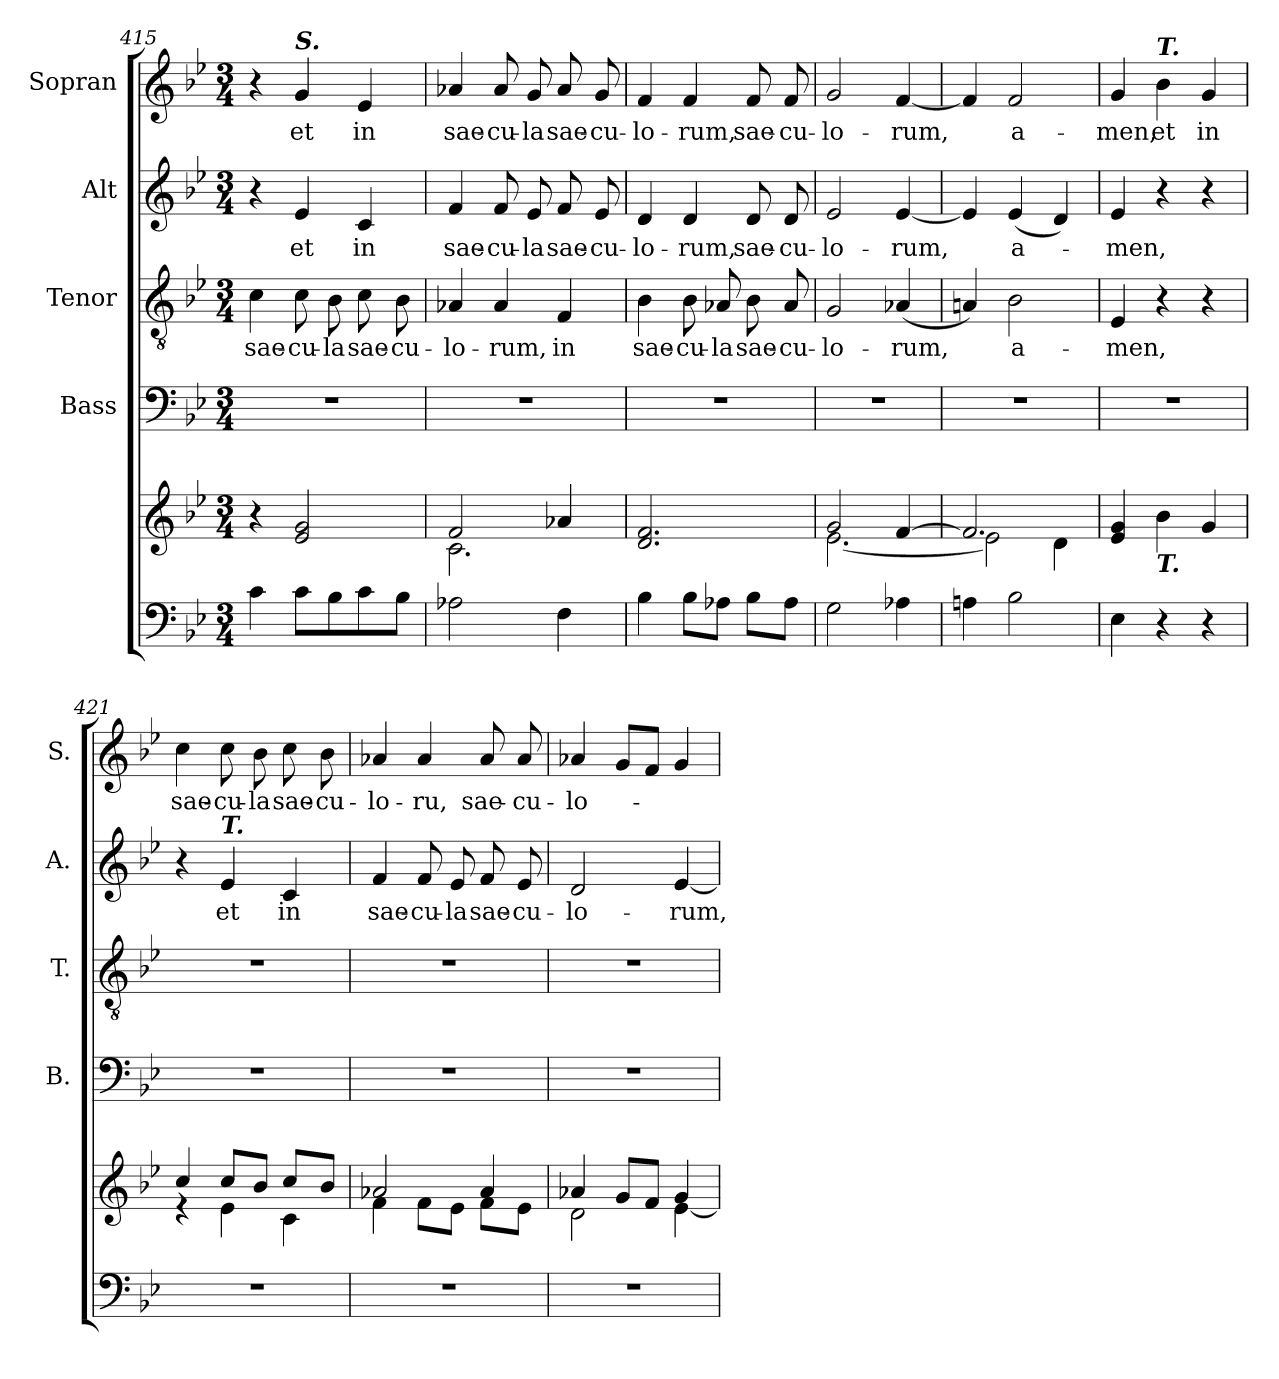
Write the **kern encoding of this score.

**kern	**kern	**kern	**kern	**text	**kern	**text	**kern	**text
*part5	*part5	*part4	*part3	*part3	*part2	*part2	*part1	*part1
*staff6	*staff5	*staff4	*staff3	*staff3	*staff2	*staff2	*staff1	*staff1
*	*	*I"Bass	*I"Tenor	*	*I"Alt	*	*I"Sopran	*
*	*	*I'B.	*I'T.	*	*I'A.	*	*I'S.	*
!!LO:LB:g=z
*clefF4	*clefG2	*clefF4	*clefGv2	*	*clefG2	*	*clefG2	*
*k[b-e-]	*k[b-e-]	*k[b-e-]	*k[b-e-]	*	*k[b-e-]	*	*k[b-e-]	*
*B-:	*B-:	*B-:	*B-:	*	*B-:	*	*B-:	*
*M3/4	*M3/4	*M3/4	*M3/4	*	*M3/4	*	*M3/4	*
=415	=415	=415	=415	=415	=415	=415	=415	=415
!	!	!	!	!LO:LY:b	!	!	!	!
4c\	4r	2.r	4c\	sae-	4r	.	4r	.
!	!	!	!	!	!	!	!LO:TX:a:Bi:t=S.	!
!	!	!	!	!LO:LY:b	!	!LO:LY:b	!	!LO:LY:b
8c\L	2e-/ 2g/	.	8c\	-cu-	4e-/	et	4g/	et
!	!	!	!	!LO:LY:b	!	!	!	!
8B-\	.	.	8B-\	-la	.	.	.	.
!	!	!	!	!LO:LY:b	!	!LO:LY:b	!	!LO:LY:b
8c\	.	.	8c\	sae-	4c/	in	4e-/	in
!	!	!	!	!LO:LY:b	!	!	!	!
8B-\J	.	.	8B-\	-cu-	.	.	.	.
=416	=416	=416	=416	=416	=416	=416	=416	=416
*	*^	*	*	*	*	*	*	*
!	!	!	!	!	!LO:LY:b	!	!LO:LY:b	!	!LO:LY:b
2A-X\	2f/	2.c\	2.r	4A-X/	-lo-	4f/	sae-	4a-X/	sae-
!	!	!	!	!	!LO:LY:b	!	!LO:LY:b	!	!LO:LY:b
.	.	.	.	4A-/	-rum,	8f/	-cu-	8a-/	-cu-
!	!	!	!	!	!	!	!LO:LY:b	!	!LO:LY:b
.	.	.	.	.	.	8e-/	-la	8g/	-la
!	!	!	!	!	!LO:LY:b	!	!LO:LY:b	!	!LO:LY:b
4F\	4a-X/	.	.	4F/	in	8f/	sae-	8a-/	sae-
!	!	!	!	!	!	!	!LO:LY:b	!	!LO:LY:b
.	.	.	.	.	.	8e-/	-cu-	8g/	-cu-
*	*v	*v	*	*	*	*	*	*	*
=417	=417	=417	=417	=417	=417	=417	=417	=417
!	!	!	!	!LO:LY:b	!	!LO:LY:b	!	!LO:LY:b
4B-\	2.d/ 2.f/	2.r	4B-\	sae-	4d/	-lo-	4f/	-lo-
!	!	!	!	!LO:LY:b	!	!LO:LY:b	!	!LO:LY:b
8B-\L	.	.	8B-\	-cu-	4d/	-rum,	4f/	-rum,
!	!	!	!	!LO:LY:b	!	!	!	!
8A-X\J	.	.	8A-X/	-la	.	.	.	.
!	!	!	!	!LO:LY:b	!	!LO:LY:b	!	!LO:LY:b
8B-\L	.	.	8B-\	sae-	8d/	sae-	8f/	sae-
!	!	!	!	!LO:LY:b	!	!LO:LY:b	!	!LO:LY:b
8A-\J	.	.	8A-/	-cu-	8d/	-cu-	8f/	-cu-
=418	=418	=418	=418	=418	=418	=418	=418	=418
*	*^	*	*	*	*	*	*	*
!	!	!	!	!	!LO:LY:b	!	!LO:LY:b	!	!LO:LY:b
2G\	2g/	[<2.e-\	2.r	2G/	-lo-	2e-/	-lo-	2g/	-lo-
!	!	!	!	!	!LO:LY:b	!	!LO:LY:b	!	!LO:LY:b
4A-X\	[>4f/	.	.	(<4A-X/	-rum,	[4e-/	-rum,	[4f/	-rum,
=419	=419	=419	=419	=419	=419	=419	=419	=419	=419
4An\	2.f/]	2e-\]	2.r	4An/)	.	4e-/]	.	4f/]	.
!	!	!	!	!	!LO:LY:b	!	!LO:LY:b	!	!LO:LY:b
2B-\	.	.	.	2B-\	a-	(<4e-/	a-	2f/	a-
.	.	4d\	.	.	.	4d/)	.	.	.
=420	=420	=420	=420	=420	=420	=420	=420	=420	=420
!	!	!	!	!	!LO:LY:b	!	!LO:LY:b	!	!LO:LY:b
*	*v	*v	*	*	*	*	*	*	*
4E-\	4e-/ 4g/	2.r	4E-/	-men,	4e-/	-men,	4g/	-men,
!	!	!	!	!	!	!	!LO:TX:a:Bi:t=T.	!
!	!LO:TX:b:Bi:t=T.	!	!	!	!	!	!	!
!	!	!	!	!	!	!	!	!LO:LY:b
4r	4b-\	.	4r	.	4r	.	4b-\	et
!	!	!	!	!	!	!	!	!LO:LY:b
4r	4g/	.	4r	.	4r	.	4g/	in
=421	=421	=421	=421	=421	=421	=421	=421	=421
*	*^	*	*	*	*	*	*	*
!	!	!	!	!	!	!	!	!	!LO:LY:b
2.r	4cc/	4re	2.r	2.r	.	4r	.	4cc\	sae-
!	!	!	!	!	!	!LO:TX:a:Bi:t=T.	!	!	!
!	!	!	!	!	!	!	!LO:LY:b	!	!LO:LY:b
.	8cc/L	4e-\	.	.	.	4e-/	et	8cc\	-cu-
!	!	!	!	!	!	!	!	!	!LO:LY:b
.	8b-/J	.	.	.	.	.	.	8b-\	-la
!	!	!	!	!	!	!	!LO:LY:b	!	!LO:LY:b
.	8cc/L	4c\	.	.	.	4c/	in	8cc\	sae-
!	!	!	!	!	!	!	!	!	!LO:LY:b
.	8b-/J	.	.	.	.	.	.	8b-\	-cu-
!!LO:PB:g=z
=422	=422	=422	=422	=422	=422	=422	=422	=422	=422
!	!	!	!	!	!	!	!LO:LY:b	!	!LO:LY:b
2.r	2a-X/	4f\	2.r	2.r	.	4f/	sae-	4a-X/	-lo-
!	!	!	!	!	!	!	!LO:LY:b	!	!LO:LY:b
.	.	8f\L	.	.	.	8f/	-cu-	4a-/	-ru,
!	!	!	!	!	!	!	!LO:LY:b	!	!
.	.	8e-\J	.	.	.	8e-/	-la	.	.
!	!	!	!	!	!	!	!LO:LY:b	!	!LO:LY:b
.	4a-/	8f\L	.	.	.	8f/	sae-	8a-/	sae-
!	!	!	!	!	!	!	!LO:LY:b	!	!LO:LY:b
.	.	8e-\J	.	.	.	8e-/	-cu-	8a-/	-cu-
=423	=423	=423	=423	=423	=423	=423	=423	=423	=423
!	!	!	!	!	!	!	!LO:LY:b	!	!LO:LY:b
2.r	4a-X/	2d\	2.r	2.r	.	2d/	-lo-	4a-X/	-lo-
.	8g/L	.	.	.	.	.	.	8g/L	.
.	8f/J	.	.	.	.	.	.	8f/J	.
!	!	!	!	!	!	!	!LO:LY:b	!	!
.	4g/	[<4e-\	.	.	.	[4e-/	-rum,	4g/	.
*	*v	*v	*	*	*	*	*	*	*
=	=	=	=	=	=	=	=	=
*-	*-	*-	*-	*-	*-	*-	*-	*-
